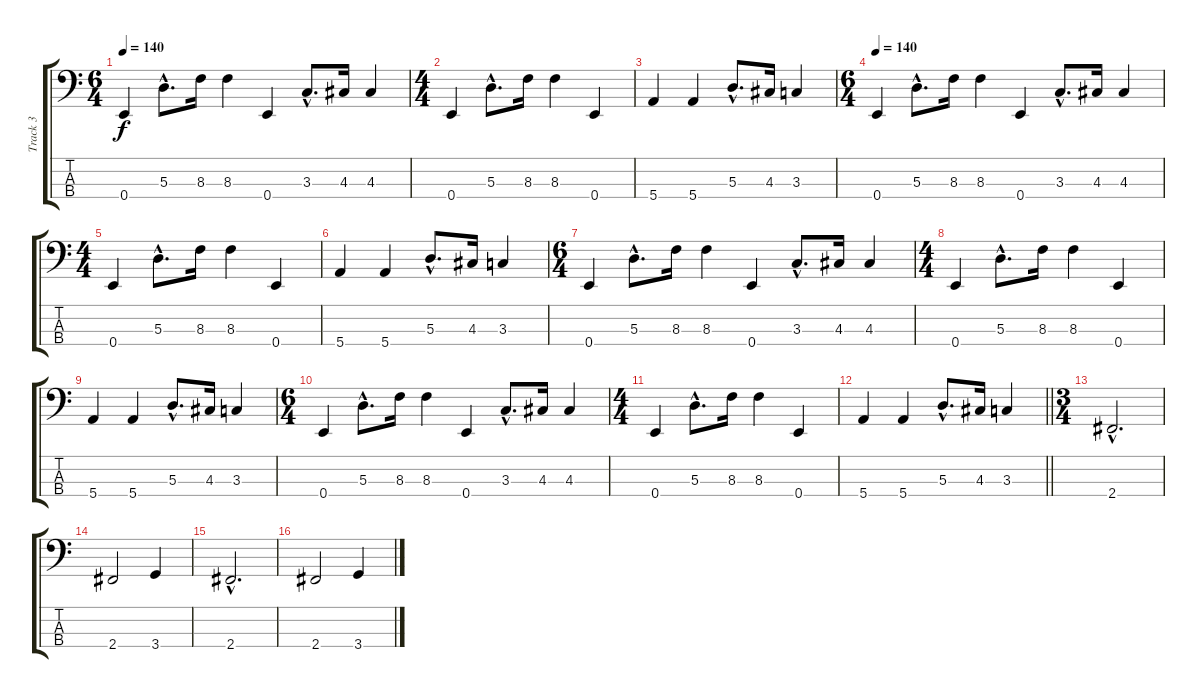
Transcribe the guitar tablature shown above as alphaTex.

\track ("Track 3" "Track 3") {instrument electricbasspick}
\staff {score tabs}
\tuning (G2 D2 A1 E1) {hide}
\ts (6 4)
\tempo 140
\clef f4
\ks c
0.4.4{dy f} 5.3{hac}.8{d} 8.3.16 8.3.4 0.4.4 3.3{hac}.8{d} 4.3.16 4.3.4 |
\ts (4 4)
0.4.4 5.3{hac}.8{d} 8.3.16 8.3.4 0.4.4 |
5.4.4 5.4.4 5.3{hac}.8{d} 4.3.16 3.3.4 |
\ts (6 4)
\tempo 140
0.4.4 5.3{hac}.8{d} 8.3.16 8.3.4 0.4.4 3.3{hac}.8{d} 4.3.16 4.3.4 |
\ts (4 4)
0.4.4 5.3{hac}.8{d} 8.3.16 8.3.4 0.4.4 |
5.4.4 5.4.4 5.3{hac}.8{d} 4.3.16 3.3.4 |
\ts (6 4)
0.4.4 5.3{hac}.8{d} 8.3.16 8.3.4 0.4.4 3.3{hac}.8{d} 4.3.16 4.3.4 |
\ts (4 4)
0.4.4 5.3{hac}.8{d} 8.3.16 8.3.4 0.4.4 |
5.4.4 5.4.4 5.3{hac}.8{d} 4.3.16 3.3.4 |
\ts (6 4)
0.4.4 5.3{hac}.8{d} 8.3.16 8.3.4 0.4.4 3.3{hac}.8{d} 4.3.16 4.3.4 |
\ts (4 4)
0.4.4 5.3{hac}.8{d} 8.3.16 8.3.4 0.4.4 |
\barLineRight lightlight
5.4.4 5.4.4 5.3{hac}.8{d} 4.3.16 3.3.4 |
\ts (3 4)
2.4{hac}.2{d} |
2.4.2 3.4.4 |
2.4{hac}.2{d} |
2.4.2 3.4.4
